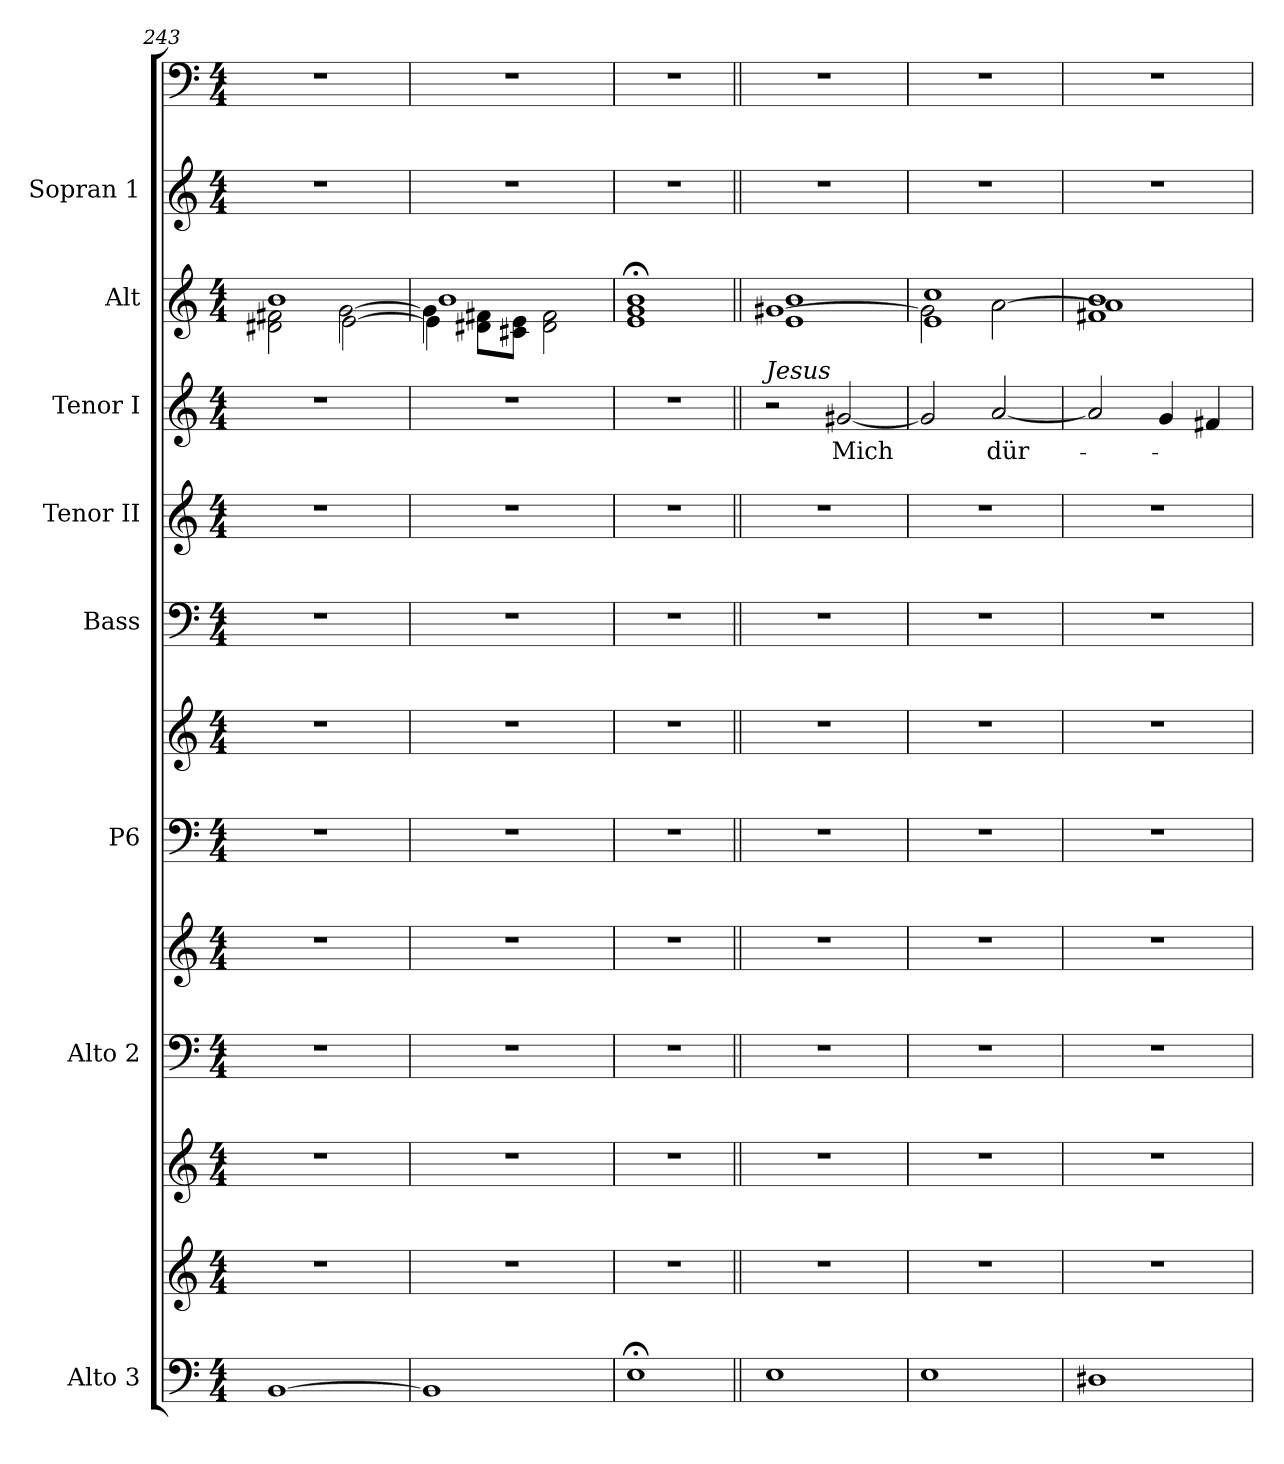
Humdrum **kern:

**kern	**kern	**kern	**kern	**kern	**kern	**kern	**kern	**kern	**kern	**text	**kern	**kern	**kern
*part11	*part10	*part9	*part8	*part8	*part7	*part7	*part6	*part5	*part4	*part4	*part3	*part2	*part1
*staff13	*staff12	*staff11	*staff10	*staff9	*staff8	*staff7	*staff6	*staff5	*staff4	*staff4	*staff3	*staff2	*staff1
*I"Alto 3	*	*	*I"Alto 2	*	*I"P6	*	*I"Bass	*I"Tenor II	*I"Tenor I	*	*I"Alt	*I"Sopran 1	*
*I'Alto 3	*	*	*I'Alto 2	*	*	*	*	*	*	*	*	*	*
*clefF4	*clefG2	*clefG2	*clefF4	*clefG2	*clefF4	*clefG2	*clefF4	*clefG2	*clefG2	*	*clefG2	*clefG2	*clefF4
*	*ITrd7c12	*ITrd7c12	*	*	*	*	*	*ITrd7c12	*ITrd7c12	*	*	*	*
*k[]	*k[]	*k[]	*k[]	*k[]	*k[]	*k[]	*k[]	*k[]	*k[]	*	*k[]	*k[]	*k[]
*C:	*C:	*C:	*C:	*C:	*C:	*C:	*C:	*C:	*C:	*	*C:	*C:	*C:
*M4/4	*M4/4	*M4/4	*M4/4	*M4/4	*M4/4	*M4/4	*M4/4	*M4/4	*M4/4	*	*M4/4	*M4/4	*M4/4
=243	=243	=243	=243	=243	=243	=243	=243	=243	=243	=243	=243	=243	=243
*^	*	*	*	*	*	*	*	*	*	*	*^	*	*
*	*	*	*	*	*	*	*	*	*	*	*	*	*^	*	*
[<1BB	1ryy	1r	1r	1r	1r	1r	1r	1r	1r	1r	.	2d#X\ 2f#X\	1b	2ryy	1r	1r
.	.	.	.	.	.	.	.	.	.	.	.	[<2g\	.	[<2e\	.	.
=244	=244	=244	=244	=244	=244	=244	=244	=244	=244	=244	=244	=244	=244	=244	=244	=244
1BB]	1ryy	1r	1r	1r	1r	1r	1r	1r	1r	1r	.	4g\]	1b	4e\]	1r	1r
.	.	.	.	.	.	.	.	.	.	.	.	8d#X\ 8f#X\L	.	2.ryy	.	.
.	.	.	.	.	.	.	.	.	.	.	.	8c#X\ 8e\J	.	.	.	.
.	.	.	.	.	.	.	.	.	.	.	.	2d#\ 2f#\	.	.	.	.
=245	=245	=245	=245	=245	=245	=245	=245	=245	=245	=245	=245	=245	=245	=245	=245	=245
1E;<	1ryy	1r	1r	1r	1r	1r	1r	1r	1r	1r	.	1ryy	1ryy	1e; 1g; 1b;	1r	1r
!!LO:PB:g=z
=246||	=246||	=246||	=246||	=246||	=246||	=246||	=246||	=246||	=246||	=246||	=246||	=246||	=246||	=246||	=246||	=246||
!	!	!	!	!	!	!	!	!	!	!LO:TX:a:i:t=Jesus	!	!	!	!	!	!
1E	1ryy	1r	1r	1r	1r	1r	1r	1r	1r	2r	.	[>1g#X	1ryy	1e 1b	1r	1r
!	!	!	!	!	!	!	!	!	!	!	!LO:LY:b	!	!	!	!	!
.	.	.	.	.	.	.	.	.	.	[<2G#X/	Mich	.	.	.	.	.
=247	=247	=247	=247	=247	=247	=247	=247	=247	=247	=247	=247	=247	=247	=247	=247	=247
1E	1ryy	1r	1r	1r	1r	1r	1r	1r	1r	2G#/]	.	2g#\]	1e 1cc	2ryy	1r	1r
!	!	!	!	!	!	!	!	!	!	!	!LO:LY:b	!	!	!	!	!
.	.	.	.	.	.	.	.	.	.	[<2A/	dür-	2ryy	.	[>2a\	.	.
=248	=248	=248	=248	=248	=248	=248	=248	=248	=248	=248	=248	=248	=248	=248	=248	=248
1D#X	1ryy	1r	1r	1r	1r	1r	1r	1r	1r	2A/]	.	1ryy	1f#X 1b	1a]	1r	1r
.	.	.	.	.	.	.	.	.	.	4G/	.	.	.	.	.	.
.	.	.	.	.	.	.	.	.	.	4F#X/	.	.	.	.	.	.
*v	*v	*	*	*	*	*	*	*	*	*	*	*v	*v	*v	*	*
=	=	=	=	=	=	=	=	=	=	=	=	=	=
*-	*-	*-	*-	*-	*-	*-	*-	*-	*-	*-	*-	*-	*-
